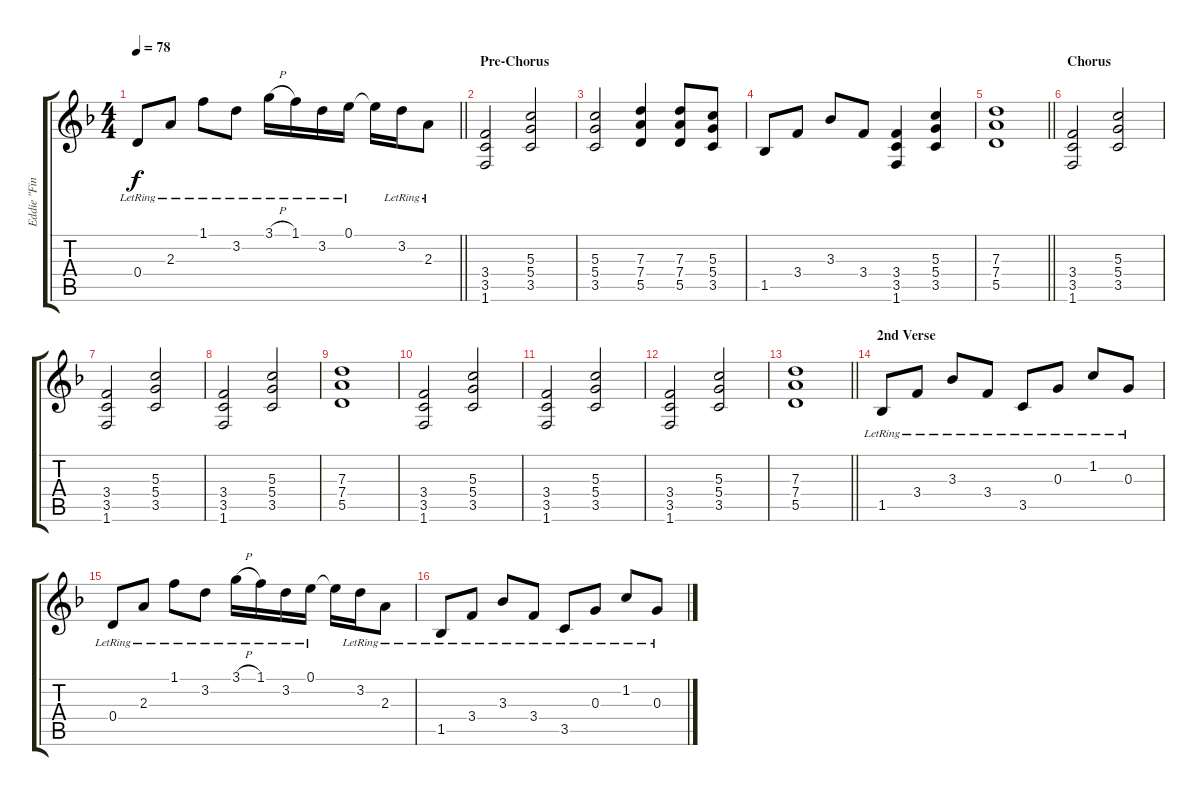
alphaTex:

\track ("Eddie \"Fingers\" Ojeda" "Eddie \"Fin") {instrument distortionguitar}
\staff {score tabs}
\tuning (E4 B3 G3 D3 A2 E2) {hide}
\ts (4 4)
\tempo 78
\clef g2
\barLineRight lightlight
\ks dminor
0.4{lr}.8{dy f} 2.3{lr}.8 1.1{lr}.8 3.2{lr}.8 3.1{h lr}.16 1.1{lr}.16 3.2{lr}.16 0.1{lr}.16 0.1{t}.16 3.2{lr}.16 2.3{lr}.8 |
\section ("" "Pre-Chorus")
(3.4 3.5 1.6).2{volume 13 instrument distortionguitar} (5.3 5.4 3.5).2 |
(5.3 5.4 3.5).2 (7.3 7.4 5.5).4 (7.3 7.4 5.5).8 (5.3 5.4 3.5).8 |
1.5.8 3.4.8 3.3.8 3.4.8 (3.4 3.5 1.6).4 (5.3 5.4 3.5).4 |
\barLineRight lightlight
(7.3 7.4 5.5).1 |
\section ("" "Chorus")
(3.4 3.5 1.6).2 (5.3 5.4 3.5).2 |
(3.4 3.5 1.6).2 (5.3 5.4 3.5).2 |
(3.4 3.5 1.6).2 (5.3 5.4 3.5).2 |
(7.3 7.4 5.5).1 |
(3.4 3.5 1.6).2 (5.3 5.4 3.5).2 |
(3.4 3.5 1.6).2 (5.3 5.4 3.5).2 |
(3.4 3.5 1.6).2 (5.3 5.4 3.5).2 |
\barLineRight lightlight
(7.3 7.4 5.5).1 |
\section ("" "2nd Verse")
1.5{lr}.8{volume 9 instrument acousticguitarsteel} 3.4{lr}.8 3.3{lr}.8 3.4{lr}.8 3.5{lr}.8 0.3{lr}.8 1.2{lr}.8 0.3{lr}.8 |
0.4{lr}.8 2.3{lr}.8 1.1{lr}.8 3.2{lr}.8 3.1{h lr}.16 1.1{lr}.16 3.2{lr}.16 0.1{lr}.16 0.1{t}.16 3.2{lr}.16 2.3{lr}.8 |
1.5{lr}.8 3.4{lr}.8 3.3{lr}.8 3.4{lr}.8 3.5{lr}.8 0.3{lr}.8 1.2{lr}.8 0.3{lr}.8
